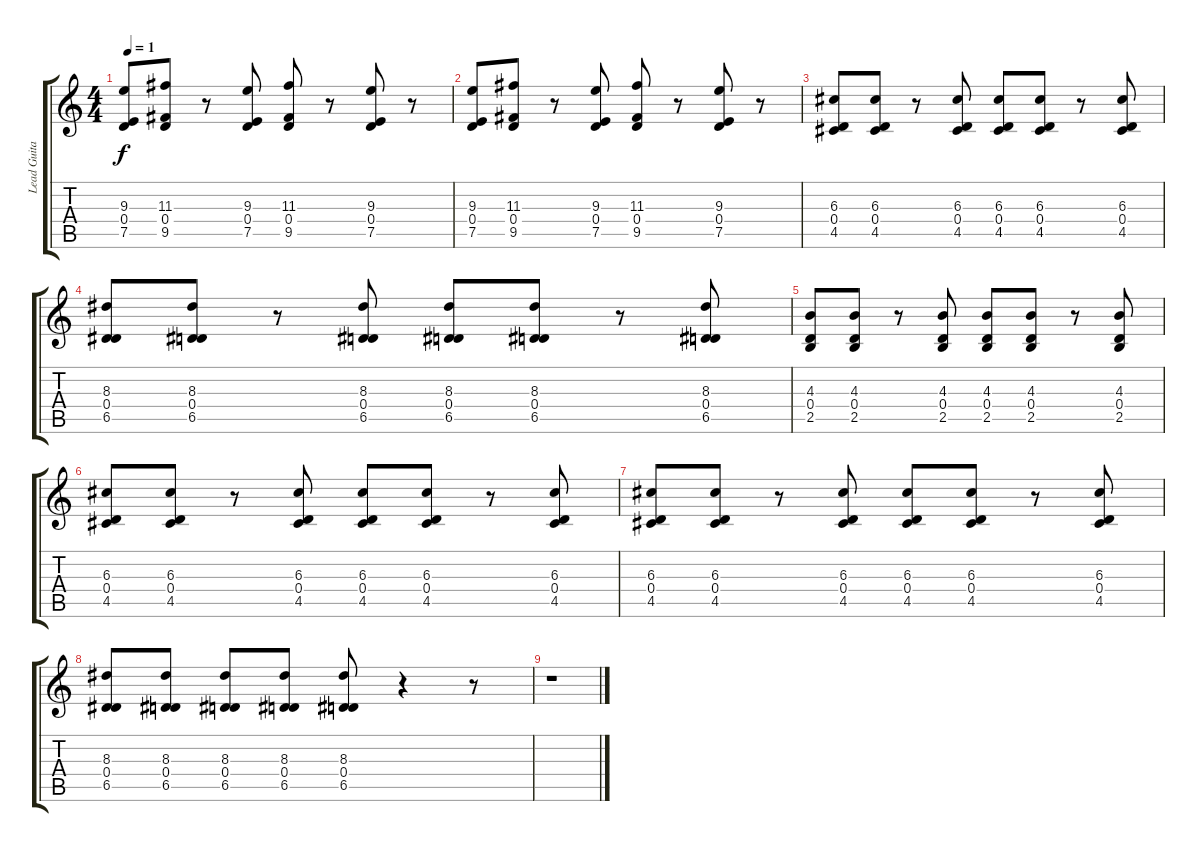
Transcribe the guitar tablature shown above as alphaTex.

\track ("Lead Guitar 2" "Lead Guita") {instrument distortionguitar}
\staff {score tabs}
\tuning (E4 B3 G3 D3 A2 D2) {hide}
\ts (4 4)
\tempo 1
\clef g2
\ks c
(9.3 0.4 7.5).8{dy f} (11.3 0.4 9.5).8 r.8 (9.3 0.4 7.5).8 (11.3 0.4 9.5).8 r.8 (9.3 0.4 7.5).8 r.8 |
(9.3 0.4 7.5).8 (11.3 0.4 9.5).8 r.8 (9.3 0.4 7.5).8 (11.3 0.4 9.5).8 r.8 (9.3 0.4 7.5).8 r.8 |
(6.3 0.4 4.5).8 (6.3 0.4 4.5).8 r.8 (6.3 0.4 4.5).8 (6.3 0.4 4.5).8 (6.3 0.4 4.5).8 r.8 (6.3 0.4 4.5).8 |
(8.3 0.4 6.5).8 (8.3 0.4 6.5).8 r.8 (8.3 0.4 6.5).8 (8.3 0.4 6.5).8 (8.3 0.4 6.5).8 r.8 (8.3 0.4 6.5).8 |
(4.3 0.4 2.5).8 (4.3 0.4 2.5).8 r.8 (4.3 0.4 2.5).8 (4.3 0.4 2.5).8 (4.3 0.4 2.5).8 r.8 (4.3 0.4 2.5).8 |
(6.3 0.4 4.5).8 (6.3 0.4 4.5).8 r.8 (6.3 0.4 4.5).8 (6.3 0.4 4.5).8 (6.3 0.4 4.5).8 r.8 (6.3 0.4 4.5).8 |
(6.3 0.4 4.5).8 (6.3 0.4 4.5).8 r.8 (6.3 0.4 4.5).8 (6.3 0.4 4.5).8 (6.3 0.4 4.5).8 r.8 (6.3 0.4 4.5).8 |
(8.3 0.4 6.5).8 (8.3 0.4 6.5).8 (8.3 0.4 6.5).8 (8.3 0.4 6.5).8 (8.3 0.4 6.5).8 r.4 r.8 |
r.1
